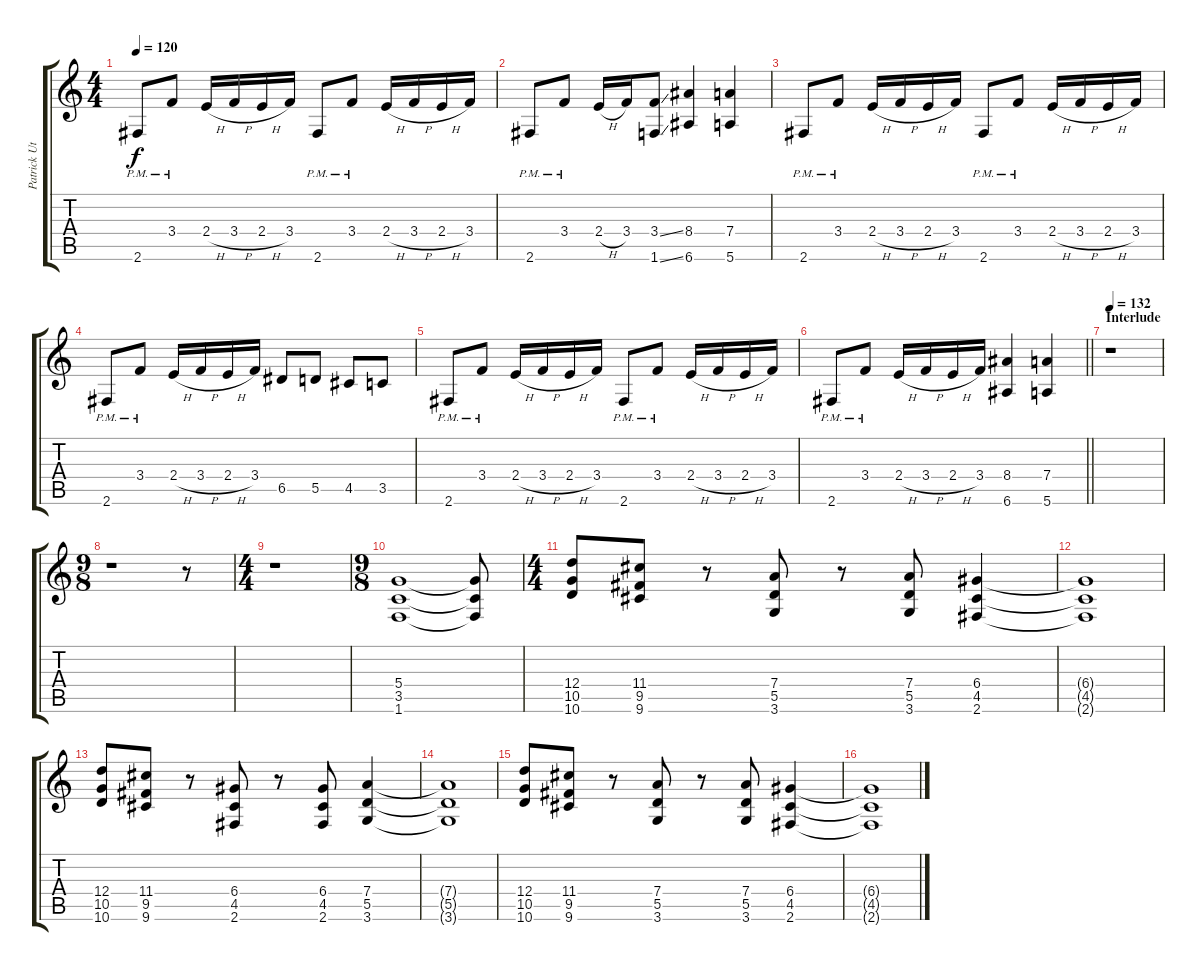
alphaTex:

\track ("Patrick Uterwijk" "Patrick Ut") {instrument distortionguitar}
\staff {score tabs}
\tuning (E4 B3 G3 D3 A2 E2) {hide}
\ts (4 4)
\tempo 120
\clef g2
\ks c
2.6{pm}.8{dy f} 3.4{pm}.8 2.4{h}.16 3.4{h}.16 2.4{h}.16 3.4.16 2.6{pm}.8 3.4{pm}.8 2.4{h}.16 3.4{h}.16 2.4{h}.16 3.4.16 |
2.6{pm}.8 3.4{pm}.8 2.4{h}.16 3.4.16 (3.4{ss} 1.6{ss}).8 (8.4 6.6).4 (7.4 5.6).4 |
2.6{pm}.8 3.4{pm}.8 2.4{h}.16 3.4{h}.16 2.4{h}.16 3.4.16 2.6{pm}.8 3.4{pm}.8 2.4{h}.16 3.4{h}.16 2.4{h}.16 3.4.16 |
2.6{pm}.8 3.4{pm}.8 2.4{h}.16 3.4{h}.16 2.4{h}.16 3.4.16 6.5.8 5.5.8 4.5.8 3.5.8 |
2.6{pm}.8 3.4{pm}.8 2.4{h}.16 3.4{h}.16 2.4{h}.16 3.4.16 2.6{pm}.8 3.4{pm}.8 2.4{h}.16 3.4{h}.16 2.4{h}.16 3.4.16 |
\barLineRight lightlight
2.6{pm}.8 3.4{pm}.8 2.4{h}.16 3.4{h}.16 2.4{h}.16 3.4.16 (8.4 6.6).4 (7.4 5.6).4 |
\section ("" "Interlude")
\tempo 132
r.1 |
\ts (9 8)
r.1 r.8 |
\ts (4 4)
r.1 |
\ts (9 8)
(5.4 3.5 1.6).1 (5.4{t} 3.5{t} 1.6{t}).8 |
\ts (4 4)
(12.4 10.5 10.6).8 (11.4 9.5 9.6).8 r.8 (7.4 5.5 3.6).8 r.8 (7.4 5.5 3.6).8 (6.4 4.5 2.6).4 |
(6.4{t} 4.5{t} 2.6{t}).1 |
(12.4 10.5 10.6).8 (11.4 9.5 9.6).8 r.8 (6.4 4.5 2.6).8 r.8 (6.4 4.5 2.6).8 (7.4 5.5 3.6).4 |
(7.4{t} 5.5{t} 3.6{t}).1 |
(12.4 10.5 10.6).8 (11.4 9.5 9.6).8 r.8 (7.4 5.5 3.6).8 r.8 (7.4 5.5 3.6).8 (6.4 4.5 2.6).4 |
(6.4{t} 4.5{t} 2.6{t}).1
